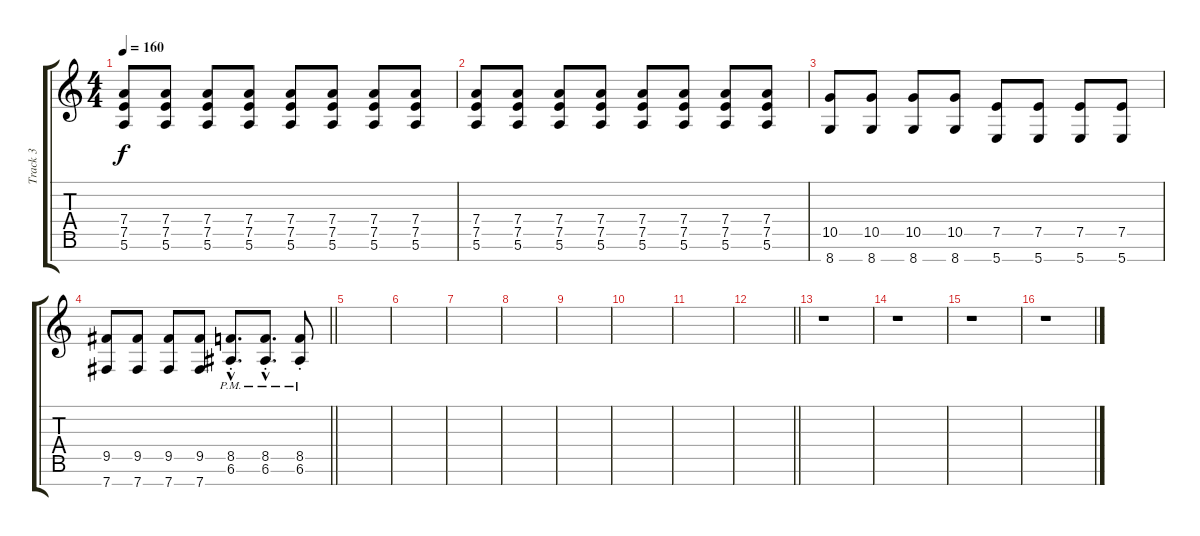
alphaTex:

\track ("Track 3" "Track 3") {instrument distortionguitar}
\staff {score tabs}
\tuning (E4 B3 G3 D3 A2 E2 B1) {hide}
\ts (4 4)
\tempo 160
\clef g2
\ks c
(7.4 7.5 5.6).8{dy f} (7.4 7.5 5.6).8 (7.4 7.5 5.6).8 (7.4 7.5 5.6).8 (7.4 7.5 5.6).8 (7.4 7.5 5.6).8 (7.4 7.5 5.6).8 (7.4 7.5 5.6).8 |
(7.4 7.5 5.6).8 (7.4 7.5 5.6).8 (7.4 7.5 5.6).8 (7.4 7.5 5.6).8 (7.4 7.5 5.6).8 (7.4 7.5 5.6).8 (7.4 7.5 5.6).8 (7.4 7.5 5.6).8 |
(10.5 8.7).8 (10.5 8.7).8 (10.5 8.7).8 (10.5 8.7).8 (7.5 5.7).8 (7.5 5.7).8 (7.5 5.7).8 (7.5 5.7).8 |
\barLineRight lightlight
(9.5 7.7).8 (9.5 7.7).8 (9.5 7.7).8 (9.5 7.7).8 (8.5{hac pm st} 6.6{hac pm st}).8{d} (8.5{hac pm st} 6.6{hac pm st}).8{d} (8.5{pm st} 6.6{pm st}).8 |
\section ("" "")
|
|
|
|
|
|
|
\barLineRight lightlight
|
\section ("" "")
r.1 |
r.1 |
r.1 |
r.1
